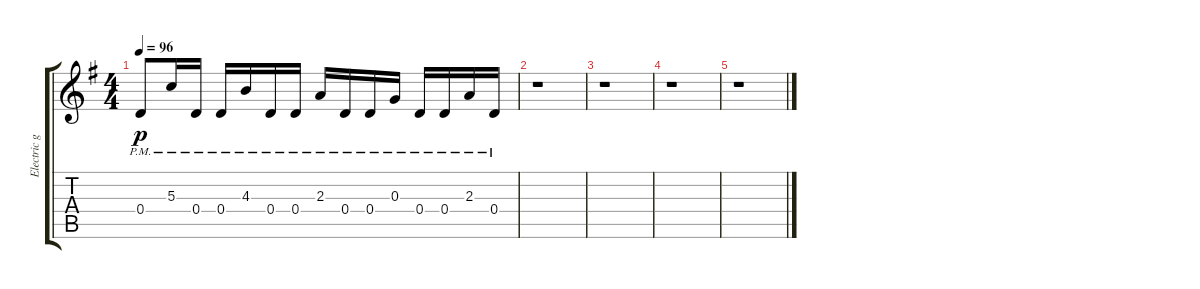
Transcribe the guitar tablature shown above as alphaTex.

\track ("Electric guitar clean w/flanger & stereo" "Electric g") {instrument electricguitarmuted}
\staff {score tabs}
\tuning (E4 B3 G3 D3 A2 E2) {hide}
\ts (4 4)
\tempo 96
\clef g2
\ks g
0.4{pm}.8{dy p} 5.3{pm}.16 0.4{pm}.16 0.4{pm}.16 4.3{pm}.16 0.4{pm}.16 0.4{pm}.16 2.3{pm}.16 0.4{pm}.16 0.4{pm}.16 0.3{pm}.16 0.4{pm}.16 0.4{pm}.16 2.3{pm}.16 0.4{pm}.16 |
r.1 |
r.1 |
r.1 |
r.1
